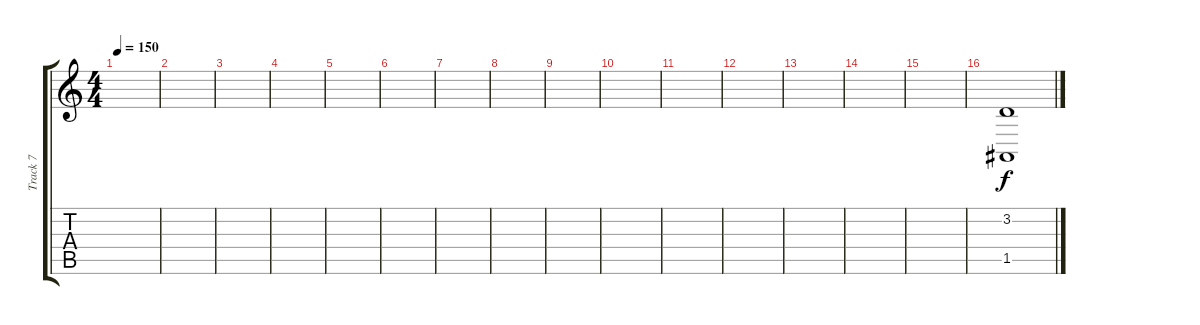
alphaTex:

\track ("Track 7" "Track 7") {instrument stringensemble2}
\staff {score tabs}
\tuning (E4 B3 G3 D3 A2 D2) {hide}
\ts (4 4)
\tempo 150
\clef g2
\ks c
|
|
|
|
|
|
|
|
|
|
|
|
|
|
|
(3.2 1.5).1
